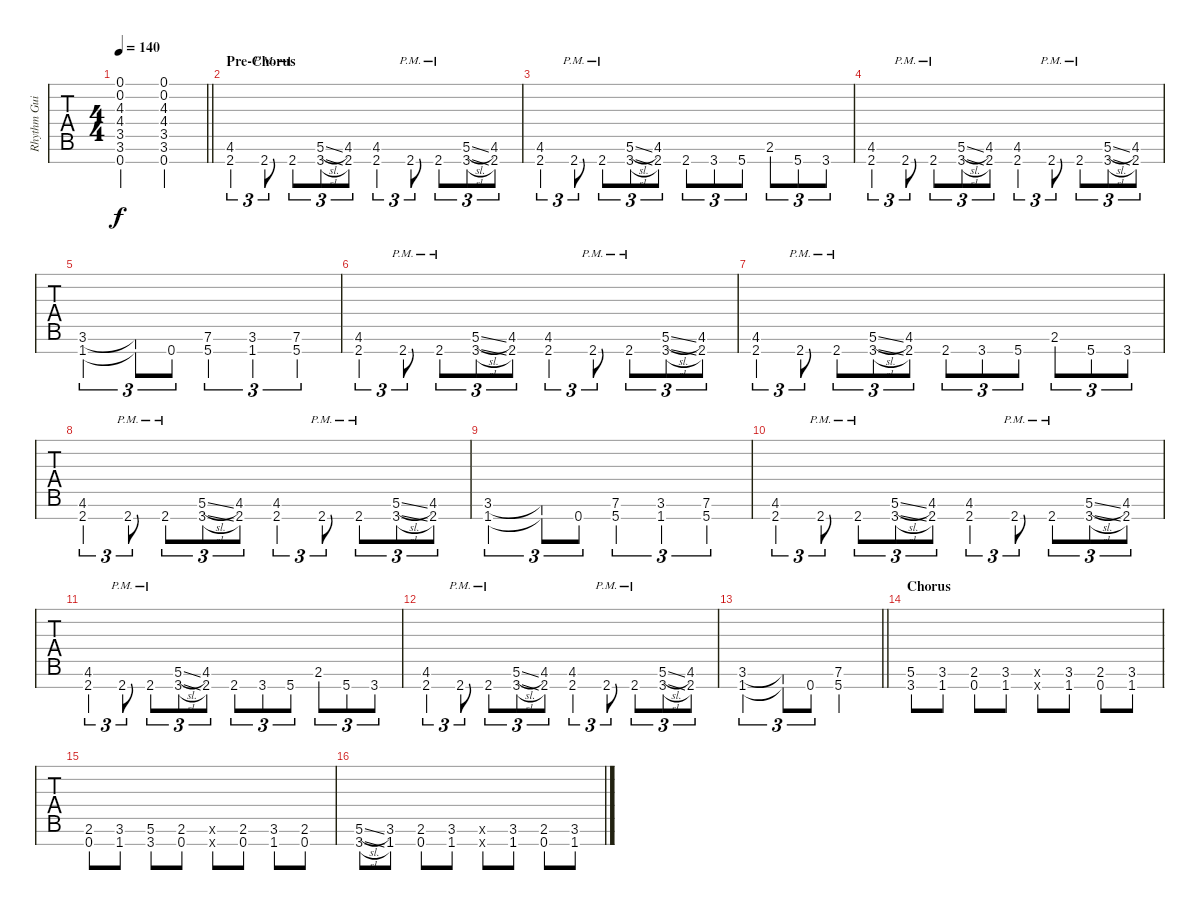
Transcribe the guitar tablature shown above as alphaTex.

\track ("Rhythm Guitar" "Rhythm Gui") {instrument distortionguitar}
\staff {tabs}
\tuning (Eb4 Bb3 Gb3 Db3 Ab2 Eb2 Bb1) {hide}
\ts (4 4)
\tempo 140
\clef f4
\barLineRight lightlight
\ks c
(0.1 0.2 4.3 4.4 3.5 3.6 0.7).2{dy f} (0.1 0.2 4.3 4.4 3.5 3.6 0.7).2 |
\section ("" "Pre-Chorus")
(4.6 2.7).4{tu (3 2)} 2.7{pm}.8{tu (3 2)} 2.7{pm}.8{tu (3 2)} (5.6{sl} 3.7{sl}).8{tu (3 2)} (4.6 2.7).8{tu (3 2)} (4.6 2.7).4{tu (3 2)} 2.7{pm}.8{tu (3 2)} 2.7{pm}.8{tu (3 2)} (5.6{sl} 3.7{sl}).8{tu (3 2)} (4.6 2.7).8{tu (3 2)} |
(4.6 2.7).4{tu (3 2)} 2.7{pm}.8{tu (3 2)} 2.7{pm}.8{tu (3 2)} (5.6{sl} 3.7{sl}).8{tu (3 2)} (4.6 2.7).8{tu (3 2)} 2.7.8{tu (3 2)} 3.7.8{tu (3 2)} 5.7.8{tu (3 2)} 2.6.8{tu (3 2)} 5.7.8{tu (3 2)} 3.7.8{tu (3 2)} |
(4.6 2.7).4{tu (3 2) balance 15} 2.7{pm}.8{tu (3 2)} 2.7{pm}.8{tu (3 2)} (5.6{sl} 3.7{sl}).8{tu (3 2)} (4.6 2.7).8{tu (3 2)} (4.6 2.7).4{tu (3 2)} 2.7{pm}.8{tu (3 2)} 2.7{pm}.8{tu (3 2)} (5.6{sl} 3.7{sl}).8{tu (3 2)} (4.6 2.7).8{tu (3 2)} |
(3.6 1.7).2{tu (3 2)} (3.6{t} 1.7{t}).8{tu (3 2)} 0.7.8{tu (3 2)} (7.6 5.7).4{tu (3 2)} (3.6 1.7).4{tu (3 2)} (7.6 5.7).4{tu (3 2)} |
(4.6 2.7).4{tu (3 2)} 2.7{pm}.8{tu (3 2)} 2.7{pm}.8{tu (3 2)} (5.6{sl} 3.7{sl}).8{tu (3 2)} (4.6 2.7).8{tu (3 2)} (4.6 2.7).4{tu (3 2)} 2.7{pm}.8{tu (3 2)} 2.7{pm}.8{tu (3 2)} (5.6{sl} 3.7{sl}).8{tu (3 2)} (4.6 2.7).8{tu (3 2)} |
(4.6 2.7).4{tu (3 2)} 2.7{pm}.8{tu (3 2)} 2.7{pm}.8{tu (3 2)} (5.6{sl} 3.7{sl}).8{tu (3 2)} (4.6 2.7).8{tu (3 2)} 2.7.8{tu (3 2)} 3.7.8{tu (3 2)} 5.7.8{tu (3 2)} 2.6.8{tu (3 2)} 5.7.8{tu (3 2)} 3.7.8{tu (3 2)} |
(4.6 2.7).4{tu (3 2)} 2.7{pm}.8{tu (3 2)} 2.7{pm}.8{tu (3 2)} (5.6{sl} 3.7{sl}).8{tu (3 2)} (4.6 2.7).8{tu (3 2)} (4.6 2.7).4{tu (3 2)} 2.7{pm}.8{tu (3 2)} 2.7{pm}.8{tu (3 2)} (5.6{sl} 3.7{sl}).8{tu (3 2)} (4.6 2.7).8{tu (3 2)} |
(3.6 1.7).2{tu (3 2)} (3.6{t} 1.7{t}).8{tu (3 2)} 0.7.8{tu (3 2)} (7.6 5.7).4{tu (3 2)} (3.6 1.7).4{tu (3 2)} (7.6 5.7).4{tu (3 2)} |
(4.6 2.7).4{tu (3 2)} 2.7{pm}.8{tu (3 2)} 2.7{pm}.8{tu (3 2)} (5.6{sl} 3.7{sl}).8{tu (3 2)} (4.6 2.7).8{tu (3 2)} (4.6 2.7).4{tu (3 2)} 2.7{pm}.8{tu (3 2)} 2.7{pm}.8{tu (3 2)} (5.6{sl} 3.7{sl}).8{tu (3 2)} (4.6 2.7).8{tu (3 2)} |
(4.6 2.7).4{tu (3 2)} 2.7{pm}.8{tu (3 2)} 2.7{pm}.8{tu (3 2)} (5.6{sl} 3.7{sl}).8{tu (3 2)} (4.6 2.7).8{tu (3 2)} 2.7.8{tu (3 2)} 3.7.8{tu (3 2)} 5.7.8{tu (3 2)} 2.6.8{tu (3 2)} 5.7.8{tu (3 2)} 3.7.8{tu (3 2)} |
(4.6 2.7).4{tu (3 2)} 2.7{pm}.8{tu (3 2)} 2.7{pm}.8{tu (3 2)} (5.6{sl} 3.7{sl}).8{tu (3 2)} (4.6 2.7).8{tu (3 2)} (4.6 2.7).4{tu (3 2)} 2.7{pm}.8{tu (3 2)} 2.7{pm}.8{tu (3 2)} (5.6{sl} 3.7{sl}).8{tu (3 2)} (4.6 2.7).8{tu (3 2)} |
\barLineRight lightlight
(3.6 1.7).2{tu (3 2)} (3.6{t} 1.7{t}).8{tu (3 2)} 0.7.8{tu (3 2)} (7.6 5.7).2 |
\section ("" "Chorus")
(5.6 3.7).8 (3.6 1.7).8 (2.6 0.7).8 (3.6 1.7).8 (3.6{x} 1.7{x}).8 (3.6 1.7).8 (2.6 0.7).8 (3.6 1.7).8 |
(2.6 0.7).8 (3.6 1.7).8 (5.6 3.7).8 (2.6 0.7).8 (2.6{x} 0.7{x}).8 (2.6 0.7).8 (3.6 1.7).8 (2.6 0.7).8 |
(5.6{sl} 3.7{sl}).8 (3.6 1.7).8 (2.6 0.7).8 (3.6 1.7).8 (3.6{x} 1.7{x}).8 (3.6 1.7).8 (2.6 0.7).8 (3.6 1.7).8
